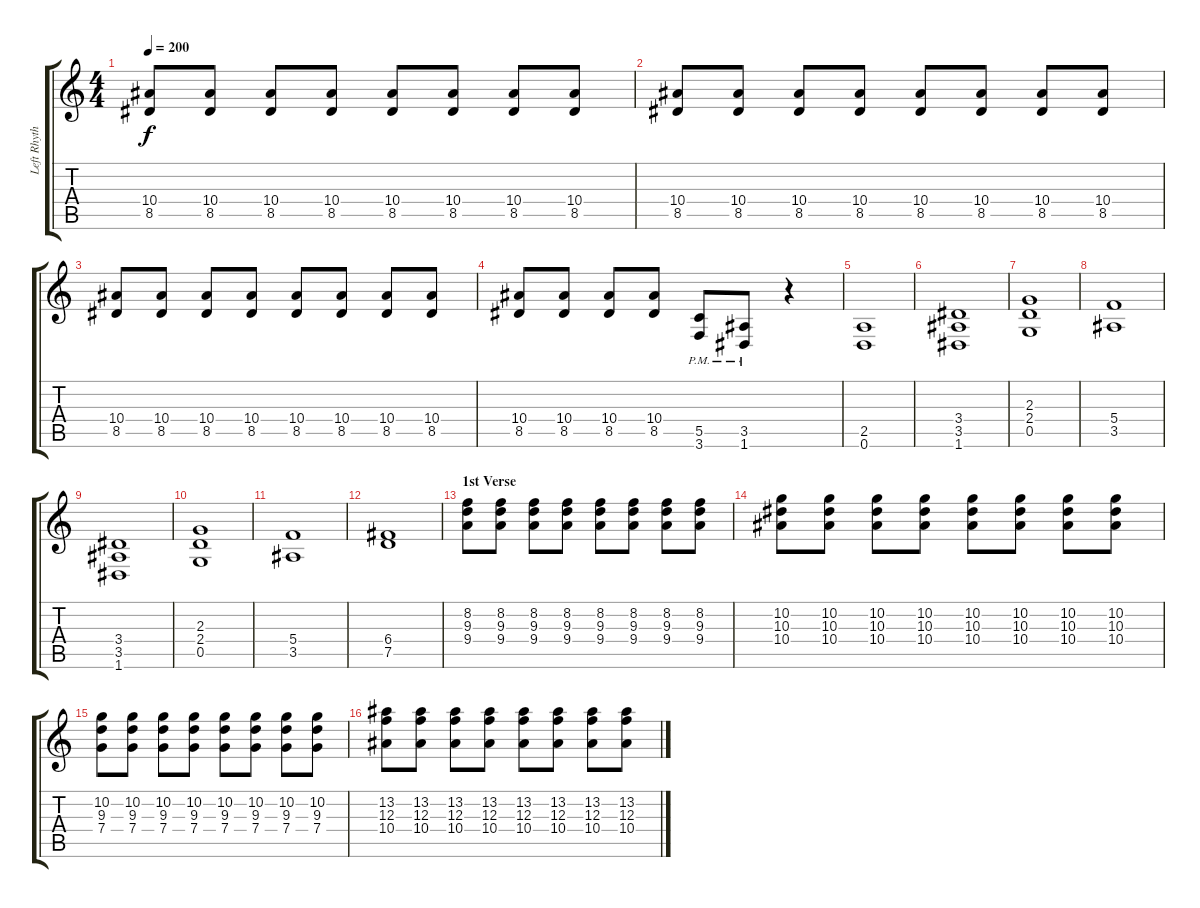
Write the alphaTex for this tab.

\track ("Left Rhythm Gtr" "Left Rhyth") {instrument overdrivenguitar}
\staff {score tabs}
\tuning (D4 A3 F3 C3 G2 D2) {hide}
\ts (4 4)
\tempo 200
\clef g2
\ks c
(10.4 8.5).8{dy f} (10.4 8.5).8 (10.4 8.5).8 (10.4 8.5).8 (10.4 8.5).8 (10.4 8.5).8 (10.4 8.5).8 (10.4 8.5).8 |
(10.4 8.5).8 (10.4 8.5).8 (10.4 8.5).8 (10.4 8.5).8 (10.4 8.5).8 (10.4 8.5).8 (10.4 8.5).8 (10.4 8.5).8 |
(10.4 8.5).8 (10.4 8.5).8 (10.4 8.5).8 (10.4 8.5).8 (10.4 8.5).8 (10.4 8.5).8 (10.4 8.5).8 (10.4 8.5).8 |
(10.4 8.5).8 (10.4 8.5).8 (10.4 8.5).8 (10.4 8.5).8 (5.5{pm} 3.6{pm}).8 (3.5{pm} 1.6{pm}).8 r.4 |
(2.5 0.6).1 |
(3.4 3.5 1.6).1 |
(2.3 2.4 0.5).1 |
(5.4 3.5).1 |
(3.4 3.5 1.6).1 |
(2.3 2.4 0.5).1 |
(5.4 3.5).1 |
(6.4 7.5).1 |
\section ("" "1st Verse")
(8.2 9.3 9.4).8 (8.2 9.3 9.4).8 (8.2 9.3 9.4).8 (8.2 9.3 9.4).8 (8.2 9.3 9.4).8 (8.2 9.3 9.4).8 (8.2 9.3 9.4).8 (8.2 9.3 9.4).8 |
(10.2 10.3 10.4).8 (10.2 10.3 10.4).8 (10.2 10.3 10.4).8 (10.2 10.3 10.4).8 (10.2 10.3 10.4).8 (10.2 10.3 10.4).8 (10.2 10.3 10.4).8 (10.2 10.3 10.4).8 |
(10.2 9.3 7.4).8 (10.2 9.3 7.4).8 (10.2 9.3 7.4).8 (10.2 9.3 7.4).8 (10.2 9.3 7.4).8 (10.2 9.3 7.4).8 (10.2 9.3 7.4).8 (10.2 9.3 7.4).8 |
(13.2 12.3 10.4).8 (13.2 12.3 10.4).8 (13.2 12.3 10.4).8 (13.2 12.3 10.4).8 (13.2 12.3 10.4).8 (13.2 12.3 10.4).8 (13.2 12.3 10.4).8 (13.2 12.3 10.4).8
